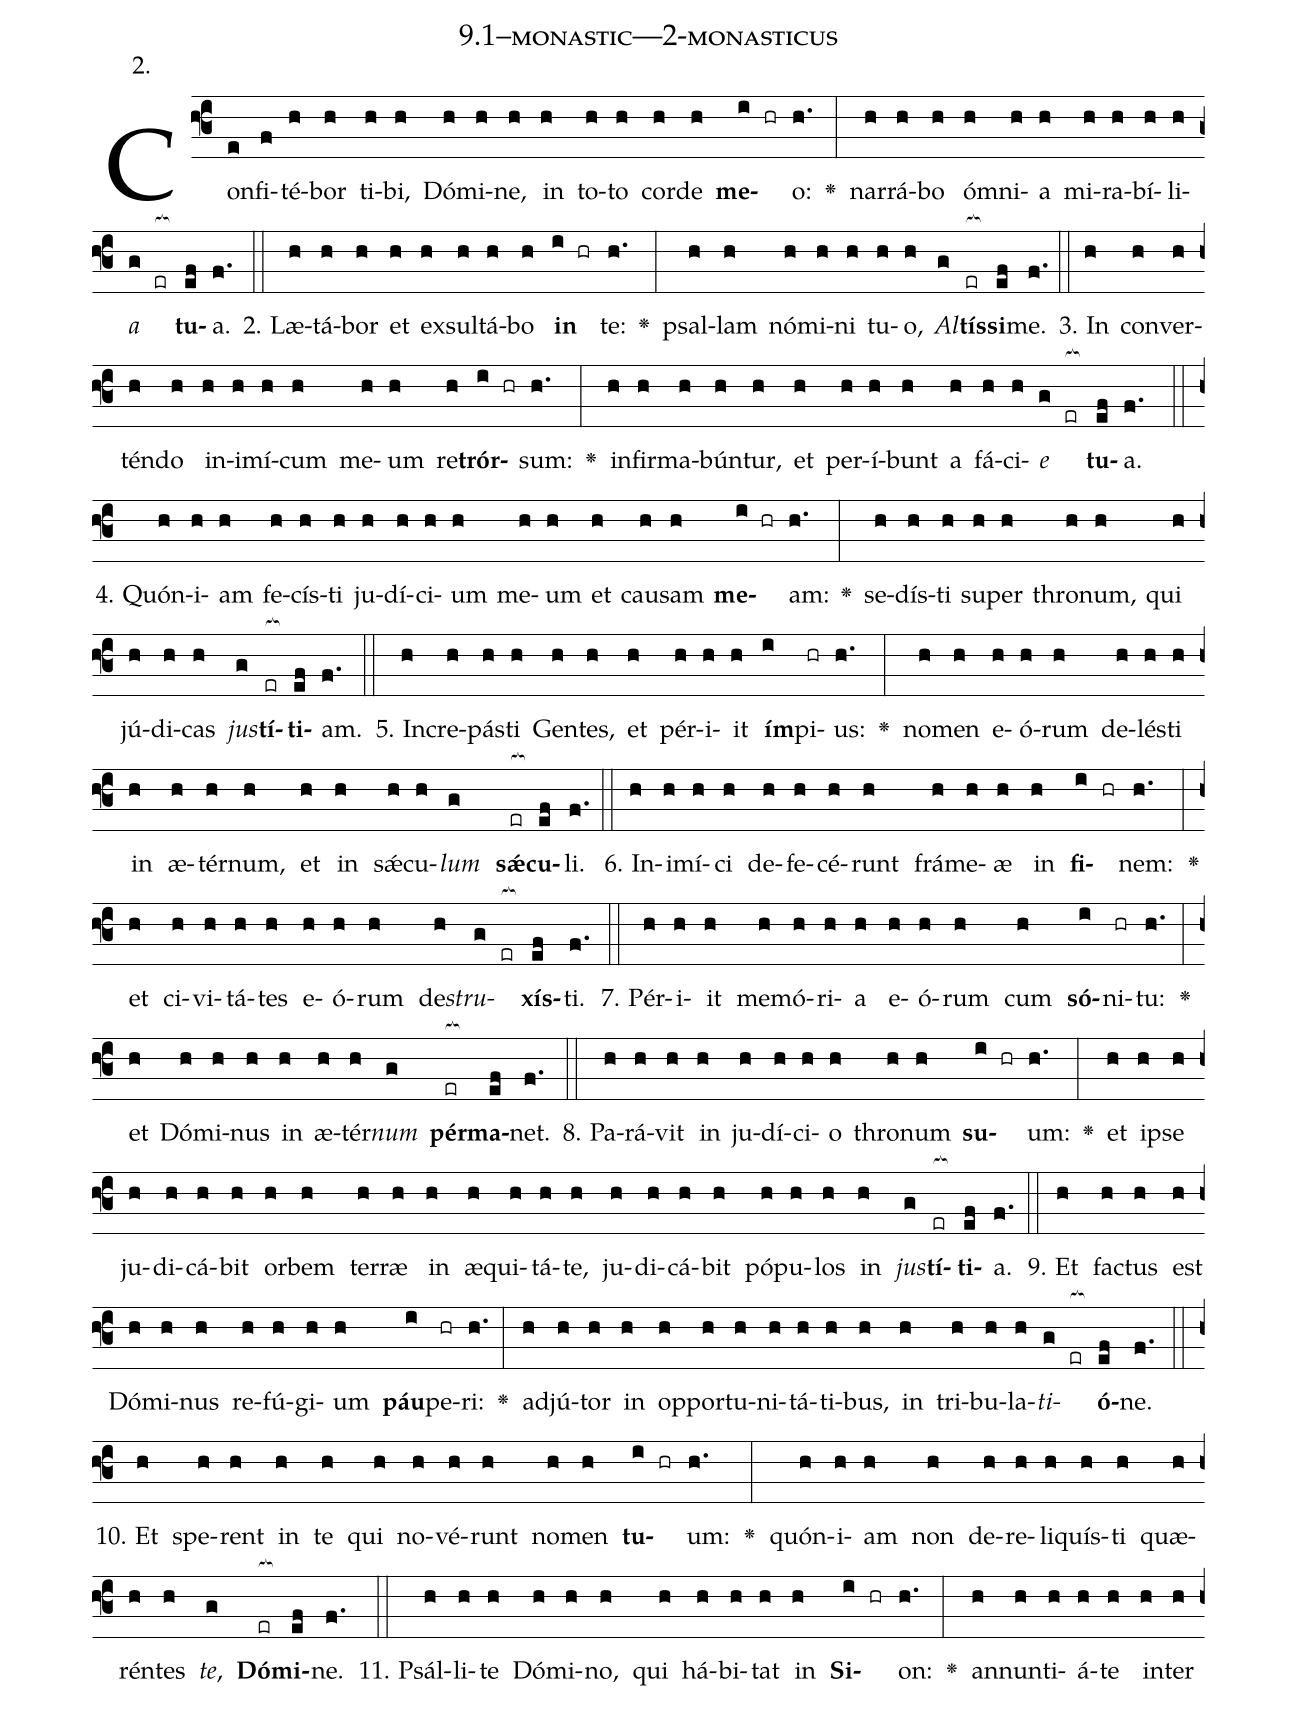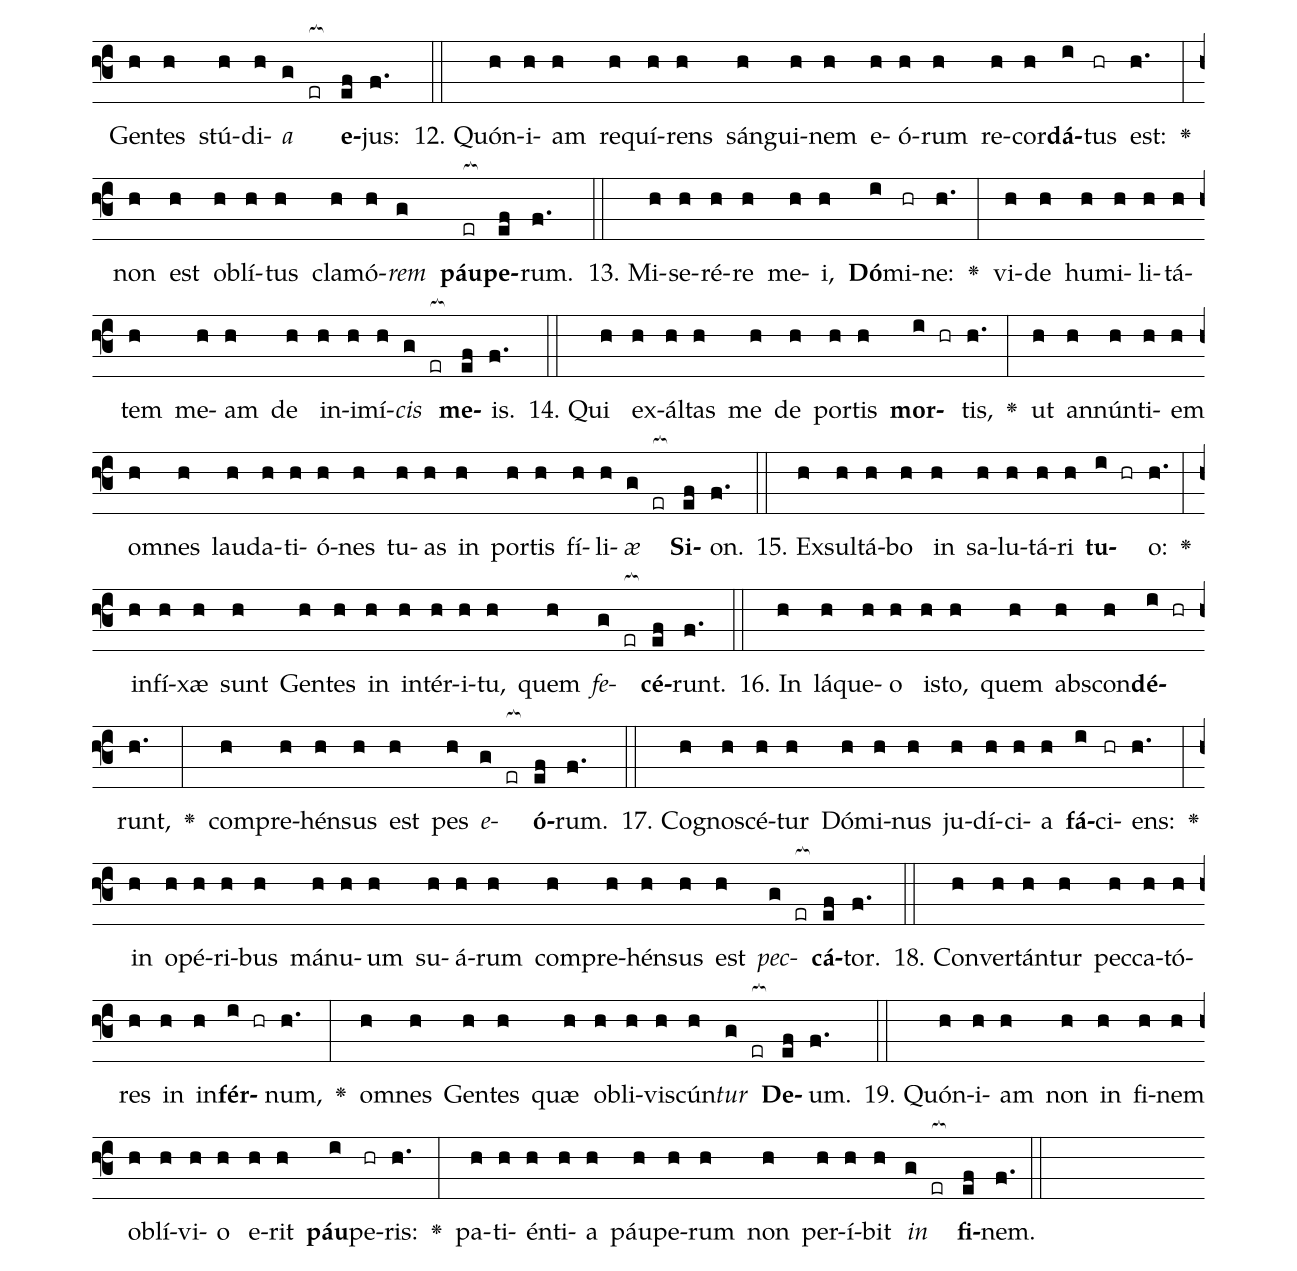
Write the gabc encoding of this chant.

name: 9.1--monastic---2-monasticus;
annotation: 2.;
%%
(f3)Con(e)fi(f)té(h)bor(h) ti(h)bi,(h) Dó(h)mi(h)ne,(h) in(h) to(h)to(h) cor(h)de(h) <b>me</b>(i hr)o:(h.) <v>\greheightstar</v>(:) nar(h)rá(h)bo(h) óm(h)ni(h)a(h) mi(h)ra(h)bí(h)li(h)<i>a</i>(g er[ocb:1{]) <b>tu</b>(ef[ocb:0}])a.(f.) (::)
2. Læ(h)tá(h)bor(h) et(h) ex(h)sul(h)tá(h)bo(h) <b>in</b>(i hr) te:(h.) <v>\greheightstar</v>(:) psal(h)lam(h) nó(h)mi(h)ni(h) tu(h)o,(h) <i>Al</i>(g)<b>tís</b>(er[ocb:1{])<b>si</b>(ef[ocb:0}])me.(f.) (::)
3. In(h) con(h)ver(h)tén(h)do(h) in(h)i(h)mí(h)cum(h) me(h)um(h) re(h)<b>trór</b>(i hr)sum:(h.) <v>\greheightstar</v>(:) in(h)fir(h)ma(h)bún(h)tur,(h) et(h) per(h)í(h)bunt(h) a(h) fá(h)ci(h)<i>e</i>(g er[ocb:1{]) <b>tu</b>(ef[ocb:0}])a.(f.) (::)
4. Quón(h)i(h)am(h) fe(h)cís(h)ti(h) ju(h)dí(h)ci(h)um(h) me(h)um(h) et(h) cau(h)sam(h) <b>me</b>(i hr)am:(h.) <v>\greheightstar</v>(:) se(h)dís(h)ti(h) su(h)per(h) thro(h)num,(h) qui(h) jú(h)di(h)cas(h) <i>jus</i>(g)<b>tí</b>(er[ocb:1{])<b>ti</b>(ef[ocb:0}])am.(f.) (::)
5. In(h)cre(h)pás(h)ti(h) Gen(h)tes,(h) et(h) pér(h)i(h)it(h) <b>ím</b>(i)pi(hr)us:(h.) <v>\greheightstar</v>(:) no(h)men(h) e(h)ó(h)rum(h) de(h)lés(h)ti(h) in(h) æ(h)tér(h)num,(h) et(h) in(h) sǽ(h)cu(h)<i>lum</i>(g) <b>sǽ</b>(er[ocb:1{])<b>cu</b>(ef[ocb:0}])li.(f.) (::)
6. In(h)i(h)mí(h)ci(h) de(h)fe(h)cé(h)runt(h) frá(h)me(h)æ(h) in(h) <b>fi</b>(i hr)nem:(h.) <v>\greheightstar</v>(:) et(h) ci(h)vi(h)tá(h)tes(h) e(h)ó(h)rum(h) de(h)<i>stru</i>(g er[ocb:1{])<b>xís</b>(ef[ocb:0}])ti.(f.) (::)
7. Pér(h)i(h)it(h) me(h)mó(h)ri(h)a(h) e(h)ó(h)rum(h) cum(h) <b>só</b>(i)ni(hr)tu:(h.) <v>\greheightstar</v>(:) et(h) Dó(h)mi(h)nus(h) in(h) æ(h)tér(h)<i>num</i>(g) <b>pér</b>(er[ocb:1{])<b>ma</b>(ef[ocb:0}])net.(f.) (::)
8. Pa(h)rá(h)vit(h) in(h) ju(h)dí(h)ci(h)o(h) thro(h)num(h) <b>su</b>(i hr)um:(h.) <v>\greheightstar</v>(:) et(h) ip(h)se(h) ju(h)di(h)cá(h)bit(h) or(h)bem(h) ter(h)ræ(h) in(h) æ(h)qui(h)tá(h)te,(h) ju(h)di(h)cá(h)bit(h) pó(h)pu(h)los(h) in(h) <i>jus</i>(g)<b>tí</b>(er[ocb:1{])<b>ti</b>(ef[ocb:0}])a.(f.) (::)
9. Et(h) fac(h)tus(h) est(h) Dó(h)mi(h)nus(h) re(h)fú(h)gi(h)um(h) <b>páu</b>(i)pe(hr)ri:(h.) <v>\greheightstar</v>(:) ad(h)jú(h)tor(h) in(h) op(h)por(h)tu(h)ni(h)tá(h)ti(h)bus,(h) in(h) tri(h)bu(h)la(h)<i>ti</i>(g er[ocb:1{])<b>ó</b>(ef[ocb:0}])ne.(f.) (::)
10. Et(h) spe(h)rent(h) in(h) te(h) qui(h) no(h)vé(h)runt(h) no(h)men(h) <b>tu</b>(i hr)um:(h.) <v>\greheightstar</v>(:) quón(h)i(h)am(h) non(h) de(h)re(h)li(h)quís(h)ti(h) quæ(h)rén(h)tes(h) <i>te</i>,(g) <b>Dó</b>(er[ocb:1{])<b>mi</b>(ef[ocb:0}])ne.(f.) (::)
11. Psál(h)li(h)te(h) Dó(h)mi(h)no,(h) qui(h) há(h)bi(h)tat(h) in(h) <b>Si</b>(i hr)on:(h.) <v>\greheightstar</v>(:) an(h)nun(h)ti(h)á(h)te(h) in(h)ter(h) Gen(h)tes(h) stú(h)di(h)<i>a</i>(g er[ocb:1{]) <b>e</b>(ef[ocb:0}])jus:(f.) (::)
12. Quón(h)i(h)am(h) re(h)quí(h)rens(h) sán(h)gui(h)nem(h) e(h)ó(h)rum(h) re(h)cor(h)<b>dá</b>(i)tus(hr) est:(h.) <v>\greheightstar</v>(:) non(h) est(h) ob(h)lí(h)tus(h) cla(h)mó(h)<i>rem</i>(g) <b>páu</b>(er[ocb:1{])<b>pe</b>(ef[ocb:0}])rum.(f.) (::)
13. Mi(h)se(h)ré(h)re(h) me(h)i,(h) <b>Dó</b>(i)mi(hr)ne:(h.) <v>\greheightstar</v>(:) vi(h)de(h) hu(h)mi(h)li(h)tá(h)tem(h) me(h)am(h) de(h) in(h)i(h)mí(h)<i>cis</i>(g er[ocb:1{]) <b>me</b>(ef[ocb:0}])is.(f.) (::)
14. Qui(h) ex(h)ál(h)tas(h) me(h) de(h) por(h)tis(h) <b>mor</b>(i hr)tis,(h.) <v>\greheightstar</v>(:) ut(h) an(h)nún(h)ti(h)em(h) om(h)nes(h) lau(h)da(h)ti(h)ó(h)nes(h) tu(h)as(h) in(h) por(h)tis(h) fí(h)li(h)<i>æ</i>(g er[ocb:1{]) <b>Si</b>(ef[ocb:0}])on.(f.) (::)
15. Ex(h)sul(h)tá(h)bo(h) in(h) sa(h)lu(h)tá(h)ri(h) <b>tu</b>(i hr)o:(h.) <v>\greheightstar</v>(:) in(h)fí(h)xæ(h) sunt(h) Gen(h)tes(h) in(h) in(h)tér(h)i(h)tu,(h) quem(h) <i>fe</i>(g er[ocb:1{])<b>cé</b>(ef[ocb:0}])runt.(f.) (::)
16. In(h) lá(h)que(h)o(h) is(h)to,(h) quem(h) abs(h)con(h)<b>dé</b>(i hr)runt,(h.) <v>\greheightstar</v>(:) com(h)pre(h)hén(h)sus(h) est(h) pes(h) <i>e</i>(g er[ocb:1{])<b>ó</b>(ef[ocb:0}])rum.(f.) (::)
17. Co(h)gno(h)scé(h)tur(h) Dó(h)mi(h)nus(h) ju(h)dí(h)ci(h)a(h) <b>fá</b>(i)ci(hr)ens:(h.) <v>\greheightstar</v>(:) in(h) o(h)pé(h)ri(h)bus(h) má(h)nu(h)um(h) su(h)á(h)rum(h) com(h)pre(h)hén(h)sus(h) est(h) <i>pec</i>(g er[ocb:1{])<b>cá</b>(ef[ocb:0}])tor.(f.) (::)
18. Con(h)ver(h)tán(h)tur(h) pec(h)ca(h)tó(h)res(h) in(h) in(h)<b>fér</b>(i hr)num,(h.) <v>\greheightstar</v>(:) om(h)nes(h) Gen(h)tes(h) quæ(h) ob(h)li(h)vis(h)cún(h)<i>tur</i>(g er[ocb:1{]) <b>De</b>(ef[ocb:0}])um.(f.) (::)
19. Quón(h)i(h)am(h) non(h) in(h) fi(h)nem(h) ob(h)lí(h)vi(h)o(h) e(h)rit(h) <b>páu</b>(i)pe(hr)ris:(h.) <v>\greheightstar</v>(:) pa(h)ti(h)én(h)ti(h)a(h) páu(h)pe(h)rum(h) non(h) per(h)í(h)bit(h) <i>in</i>(g er[ocb:1{]) <b>fi</b>(ef[ocb:0}])nem.(f.) (::)
